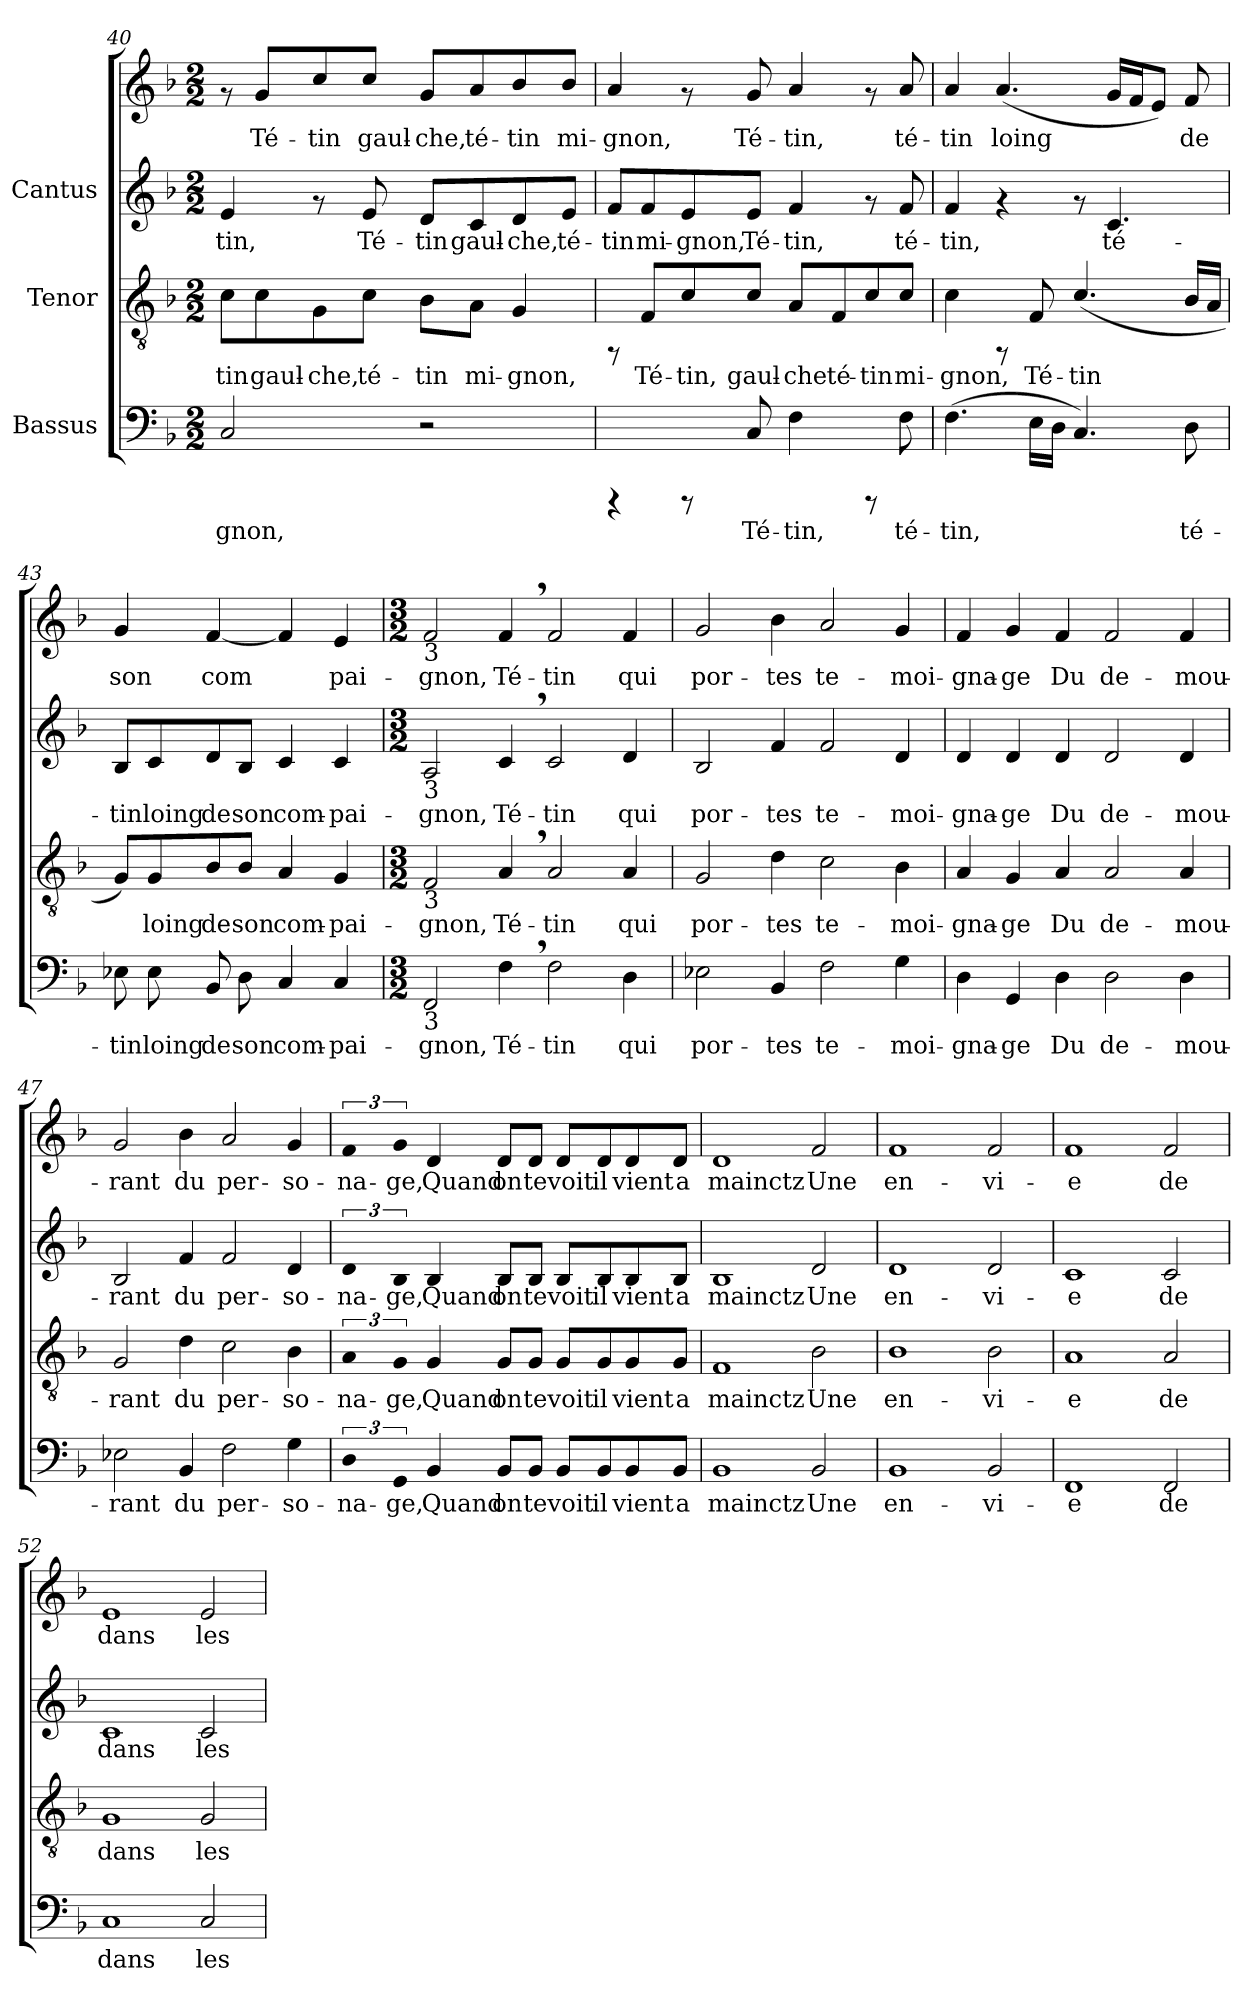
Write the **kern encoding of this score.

**kern	**text	**kern	**text	**kern	**text	**kern	**text
*part3	*part3	*part2	*part2	*part1	*part1	*part1	*part1
*staff4	*staff4	*staff3	*staff3	*staff2	*staff2	*staff1	*staff1
*I"Bassus	*	*I"Tenor	*	*I"Cantus	*	*	*
!!LO:LB:g=z
*clefF4	*	*clefGv2	*	*clefG2	*	*clefG2	*
*k[b-]	*	*k[b-]	*	*k[b-]	*	*k[b-]	*
*F:	*	*F:	*	*F:	*	*F:	*
*M2/2	*	*M2/2	*	*M2/2	*	*M2/2	*
=40	=40	=40	=40	=40	=40	=40	=40
!	!LO:LY:b:cj	!	!LO:LY:b:cj	!	!LO:LY:b:cj	!	!
2C/	-gnon,	8c\L	-tin	4e/	-tin,	8rf	.
!	!	!	!LO:LY:b:cj	!	!	!	!LO:LY:b:cj
.	.	8c\	gaul-	.	.	8g/L	-Té-
!	!	!	!LO:LY:b:cj	!	!	!	!LO:LY:b:cj
.	.	8G\	-che,	8rf	.	8cc/	-tin
!	!	!	!LO:LY:b:cj	!	!LO:LY:b:cj	!	!LO:LY:b:cj
.	.	8c\J	té-	8e/	Té-	8cc/J	gaul-
!	!	!	!LO:LY:b:cj	!	!LO:LY:b:cj	!	!LO:LY:b:cj
2r	.	8B-\L	-tin	8d/L	-tin	8g/L	-che,
!	!	!	!LO:LY:b:cj	!	!LO:LY:b:cj	!	!LO:LY:b:cj
.	.	8A\J	mi-	8c/	gaul-	8a/	té-
!	!	!	!LO:LY:b:cj	!	!LO:LY:b:cj	!	!LO:LY:b:cj
.	.	4G/	-gnon,	8d/	-che,	8b-/	-tin
!	!	!	!	!	!LO:LY:b:cj	!	!LO:LY:b:cj
.	.	.	.	8e/J	té-	8b-/J	mi-
=41	=41	=41	=41	=41	=41	=41	=41
!	!	!	!	!	!LO:LY:b:cj	!	!LO:LY:b:cj
4rCCC	.	8rFF	.	8f/L	-tin	4a/	-gnon,
!	!	!	!LO:LY:b:cj	!	!LO:LY:b:cj	!	!
.	.	8F/L	Té-	8f/	mi-	.	.
!	!	!	!LO:LY:b:cj	!	!LO:LY:b:cj	!	!
8rCCC	.	8c/	-tin,	8e/	-gnon,	8rf	.
!	!LO:LY:b:cj	!	!LO:LY:b:cj	!	!LO:LY:b:cj	!	!LO:LY:b:cj
8C/	Té-	8c/J	gaul-	8e/J	Té-	8g/	Té-
!	!LO:LY:b:cj	!	!LO:LY:b:cj	!	!LO:LY:b:cj	!	!LO:LY:b:cj
4F\	-tin,	8A/L	-che	4f/	-tin,	4a/	-tin,
!	!	!	!LO:LY:b:cj	!	!	!	!
.	.	8F/	té-	.	.	.	.
!	!	!	!LO:LY:b:cj	!	!	!	!
8rCCC	.	8c/	-tin	8rf	.	8rf	.
!	!LO:LY:b:cj	!	!LO:LY:b:cj	!	!LO:LY:b:cj	!	!LO:LY:b:cj
8F\	té-	8c/J	mi-	8f/	té-	8a/	té-
=42	=42	=42	=42	=42	=42	=42	=42
!	!LO:LY:b:cj	!	!LO:LY:b:cj	!	!LO:LY:b:cj	!	!LO:LY:b:cj
(>4.F\	-tin,	4c\	-gnon,	4f/	tin,	4a/	-tin
!	!	!	!	!	!	!	!LO:LY:b:cj
.	.	8rFF	.	4rf	.	(<4.a/	loing
!	!LO:LY:b:cj	!	!LO:LY:b:cj	!	!	!	!
16E\L	.	8F/	Té-	.	.	.	.
!	!LO:LY:b:cj	!	!	!	!	!	!
16D\J	.	.	.	.	.	.	.
!	!LO:LY:b:cj	!	!LO:LY:b:cj	!	!	!	!
4.C/)	.	(<4.c/	-tin	8rf	.	.	.
!	!	!	!	!	!LO:LY:b:cj	!	!LO:LY:b:cj
.	.	.	.	4.c/	té-	16g/L	.
!	!	!	!	!	!	!	!LO:LY:b:cj
.	.	.	.	.	.	16f/	.
!	!	!	!	!	!	!	!LO:LY:b:cj
.	.	.	.	.	.	8e/J)	.
!	!LO:LY:b:cj	!	!LO:LY:b:cj	!	!	!	!LO:LY:b:cj
8D\	té-	16B-/L	.	.	.	8f/	de
!	!	!	!LO:LY:b:cj	!	!	!	!
.	.	16A/J	.	.	.	.	.
!!LO:PB:g=z
=43	=43	=43	=43	=43	=43	=43	=43
!	!LO:LY:b:cj	!	!LO:LY:b:cj	!	!LO:LY:b:cj	!	!LO:LY:b:cj
8E-X\	-tin	8G/L)	.	8B-/L	-tin	4g/	-son
!	!LO:LY:b:cj	!	!LO:LY:b:cj	!	!LO:LY:b:cj	!	!
8E-\	loing	8G/	loing	8c/	loing	.	.
!	!LO:LY:b:cj	!	!LO:LY:b:cj	!	!LO:LY:b:cj	!	!LO:LY:b:cj
8BB-/	de	8B-/	de	8d/	de	[<4f/	com-
!	!LO:LY:b:cj	!	!LO:LY:b:cj	!	!LO:LY:b:cj	!	!
8D\	son	8B-/J	son	8B-/J	son	.	.
!	!LO:LY:b:cj	!	!LO:LY:b:cj	!	!LO:LY:b:cj	!	!LO:LY:b:cj
4C/	com-	4A/	com-	4c/	com-	4f/]	-
!	!LO:LY:b:cj	!	!LO:LY:b:cj	!	!LO:LY:b:cj	!	!LO:LY:b:cj
4C/	-pai-	4G/	-pai-	4c/	-pai-	4e/	pai-
=44	=44	=44	=44	=44	=44	=44	=44
*M3/2	*	*M3/2	*	*M3/2	*	*M3/2	*
*	*	*	*	*	*	*MM198	*
!	!	!	!	!	!	!LO:TX:b:t=3	!
!	!	!	!	!LO:TX:b:t=3	!	!	!
!	!	!LO:TX:b:t=3	!	!	!	!	!
!LO:TX:b:t=3	!	!	!	!	!	!	!
!	!LO:LY:b:cj	!	!LO:LY:b:cj	!	!LO:LY:b:cj	!	!LO:LY:b:cj
2FF/	-gnon,	2F/	-gnon,	2A/	gnon,	2f/	-gnon,
!	!LO:LY:b:cj	!	!LO:LY:b:cj	!	!LO:LY:b:cj	!	!LO:LY:b:cj
4F,>\	Té-	4A,</	Té-	4c,</	Té-	4f,</	Té-
!	!LO:LY:b:cj	!	!LO:LY:b:cj	!	!LO:LY:b:cj	!	!LO:LY:b:cj
2F\	-tin	2A/	-tin	2c/	-tin	2f/	-tin
!	!LO:LY:b:cj	!	!LO:LY:b:cj	!	!LO:LY:b:cj	!	!LO:LY:b:cj
4D\	qui	4A/	qui	4d/	qui	4f/	qui
=45	=45	=45	=45	=45	=45	=45	=45
!	!LO:LY:b:cj	!	!LO:LY:b:cj	!	!LO:LY:b:cj	!	!LO:LY:b:cj
2E-X\	por-	2G/	por-	2B-/	-por-	2g/	por-
!	!LO:LY:b:cj	!	!LO:LY:b:cj	!	!LO:LY:b:cj	!	!LO:LY:b:cj
4BB-/	-tes	4d\	-tes	4f/	-tes	4b-\	-tes
!	!LO:LY:b:cj	!	!LO:LY:b:cj	!	!LO:LY:b:cj	!	!LO:LY:b:cj
2F\	te-	2c\	te-	2f/	te-	2a/	te-
!	!LO:LY:b:cj	!	!LO:LY:b:cj	!	!LO:LY:b:cj	!	!LO:LY:b:cj
4G\	-moi-	4B-\	-moi-	4d/	-moi-	4g/	-moi-
=46	=46	=46	=46	=46	=46	=46	=46
!	!LO:LY:b:cj	!	!LO:LY:b:cj	!	!LO:LY:b:cj	!	!LO:LY:b:cj
4D\	-gna-	4A/	-gna-	4d/	-gna-	4f/	-gna-
!	!LO:LY:b:cj	!	!LO:LY:b:cj	!	!LO:LY:b:cj	!	!LO:LY:b:cj
4GG/	-ge	4G/	-ge	4d/	-ge	4g/	-ge
!	!LO:LY:b:cj	!	!LO:LY:b:cj	!	!LO:LY:b:cj	!	!LO:LY:b:cj
4D\	Du	4A/	Du	4d/	Du	4f/	Du
!	!LO:LY:b:cj	!	!LO:LY:b:cj	!	!LO:LY:b:cj	!	!LO:LY:b:cj
2D\	de-	2A/	de-	2d/	de-	2f/	de-
!	!LO:LY:b:cj	!	!LO:LY:b:cj	!	!LO:LY:b:cj	!	!LO:LY:b:cj
4D\	-mou-	4A/	-mou-	4d/	-mou-	4f/	-mou-
!!LO:LB:g=z
=47	=47	=47	=47	=47	=47	=47	=47
!	!LO:LY:b:cj	!	!LO:LY:b:cj	!	!LO:LY:b:cj	!	!LO:LY:b:cj
2E-X\	-rant	2G/	-rant	2B-/	-rant	2g/	-rant
!	!LO:LY:b:cj	!	!LO:LY:b:cj	!	!LO:LY:b:cj	!	!LO:LY:b:cj
4BB-/	du	4d\	du	4f/	du	4b-\	du
!	!LO:LY:b:cj	!	!LO:LY:b:cj	!	!LO:LY:b:cj	!	!LO:LY:b:cj
2F\	per-	2c\	per-	2f/	per-	2a/	per-
!	!LO:LY:b:cj	!	!LO:LY:b:cj	!	!LO:LY:b:cj	!	!LO:LY:b:cj
4G\	-so-	4B-\	-so-	4d/	-so-	4g/	-so-
=48	=48	=48	=48	=48	=48	=48	=48
!LO:N:vis=2	!LO:LY:b:cj	!LO:N:vis=2	!LO:LY:b:cj	!LO:N:vis=2	!LO:LY:b:cj	!LO:N:vis=2	!LO:LY:b:cj
3D/	-na-	3A/	-na-	3d/	na-	3f/	-na-
!LO:N:vis=4	!LO:LY:b:cj	!LO:N:vis=4	!LO:LY:b:cj	!LO:N:vis=4	!LO:LY:b:cj	!LO:N:vis=4	!LO:LY:b:cj
6GG/	-ge,	6G/	-ge,	6B-/	-ge,	6g/	-ge,
!	!LO:LY:b:cj	!	!LO:LY:b:cj	!	!LO:LY:b:cj	!	!LO:LY:b:cj
4BB-/	Quand	4G/	Quand	4B-/	Quand	4d/	Quand
!	!LO:LY:b:cj	!	!LO:LY:b:cj	!	!LO:LY:b:cj	!	!LO:LY:b:cj
8BB-/L	on	8G/L	on	8B-/L	on	8d/L	on
!	!LO:LY:b:cj	!	!LO:LY:b:cj	!	!LO:LY:b:cj	!	!LO:LY:b:cj
8BB-/J	te	8G/J	te	8B-/J	te	8d/J	te
!	!LO:LY:b:cj	!	!LO:LY:b:cj	!	!LO:LY:b:cj	!	!LO:LY:b:cj
8BB-/L	voit	8G/L	voit	8B-/L	voit	8d/L	voit
!	!LO:LY:b:cj	!	!LO:LY:b:cj	!	!LO:LY:b:cj	!	!LO:LY:b:cj
8BB-/	il	8G/	il	8B-/	il	8d/	il
!	!LO:LY:b:cj	!	!LO:LY:b:cj	!	!LO:LY:b:cj	!	!LO:LY:b:cj
8BB-/	vient	8G/	vient	8B-/	vient	8d/	vient
!	!LO:LY:b:cj	!	!LO:LY:b:cj	!	!LO:LY:b:cj	!	!LO:LY:b:cj
8BB-/J	a	8G/J	a	8B-/J	a	8d/J	a
=49	=49	=49	=49	=49	=49	=49	=49
!	!LO:LY:b:cj	!	!LO:LY:b:cj	!	!LO:LY:b:cj	!	!LO:LY:b:cj
1BB-	mainctz	1F	mainctz	1B-	mainctz	1d	mainctz
!	!LO:LY:b:cj	!	!LO:LY:b:cj	!	!LO:LY:b:cj	!	!LO:LY:b:cj
2BB-/	Une	2B-\	Une	2d/	Une	2f/	Une
=50	=50	=50	=50	=50	=50	=50	=50
!	!LO:LY:b:cj	!	!LO:LY:b:cj	!	!LO:LY:b:cj	!	!LO:LY:b:cj
1BB-	en-	1B-	en-	1d	-en-	1f	en-
!	!LO:LY:b:cj	!	!LO:LY:b:cj	!	!LO:LY:b:cj	!	!LO:LY:b:cj
2BB-/	-vi-	2B-\	-vi-	2d/	-vi-	2f/	-vi-
!!LO:LB:g=z
=51	=51	=51	=51	=51	=51	=51	=51
!	!LO:LY:b:cj	!	!LO:LY:b:cj	!	!LO:LY:b:cj	!	!LO:LY:b:cj
1FF	-e	1A	-e	1c	e	1f	-e
!	!LO:LY:b:cj	!	!LO:LY:b:cj	!	!LO:LY:b:cj	!	!LO:LY:b:cj
2FF/	de	2A/	de	2c/	de	2f/	de
=52	=52	=52	=52	=52	=52	=52	=52
!	!LO:LY:b:cj	!	!LO:LY:b:cj	!	!LO:LY:b:cj	!	!LO:LY:b:cj
1C	dans	1G	dans	1c	dans	1e	dans
!	!LO:LY:b:cj	!	!LO:LY:b:cj	!	!LO:LY:b:cj	!	!LO:LY:b:cj
2C/	les	2G/	les	2c/	les	2e/	les
=	=	=	=	=	=	=	=
*-	*-	*-	*-	*-	*-	*-	*-
